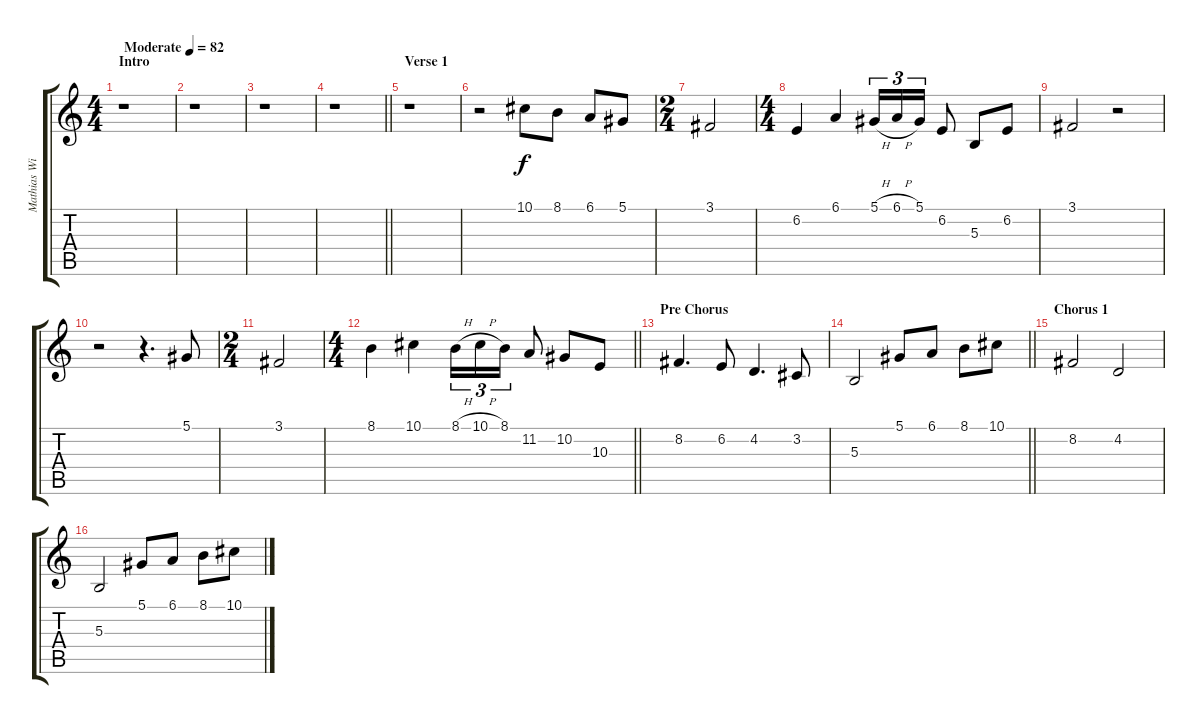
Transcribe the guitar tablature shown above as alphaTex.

\track ("Mathias Wiesner - Strings 2" "Mathias Wi") {instrument stringensemble2}
\staff {score tabs}
\tuning (Eb4 Bb3 Gb3 Db3 Ab2 Eb2) {hide}
\ts (4 4)
\section ("" "Intro")
\tempo (82 "Moderate")
\clef g2
\ks c
r.1{dy f instrument stringensemble2} |
r.1 |
r.1 |
\barLineRight lightlight
r.1 |
\section ("" "Verse 1")
r.1 |
r.2 10.1.8 8.1.8 6.1.8 5.1.8 |
\ts (2 4)
3.1.2 |
\ts (4 4)
6.2.4 6.1.4 5.1{h}.16{tu (3 2)} 6.1{h}.16{tu (3 2)} 5.1.16{tu (3 2)} 6.2.8 5.3.8 6.2.8 |
3.1.2 r.2 |
r.2 r.4{d} 5.1.8 |
\ts (2 4)
3.1.2 |
\ts (4 4)
\barLineRight lightlight
8.1.4 10.1.4 8.1{h}.16{tu (3 2)} 10.1{h}.16{tu (3 2)} 8.1.16{tu (3 2)} 11.2.8 10.2.8 10.3.8 |
\section ("" "Pre Chorus")
8.2.4{d} 6.2.8 4.2.4{d} 3.2.8 |
\barLineRight lightlight
5.3.2 5.1.8 6.1.8 8.1.8 10.1.8 |
\section ("" "Chorus 1")
8.2.2 4.2.2 |
5.3.2 5.1.8 6.1.8 8.1.8 10.1.8
